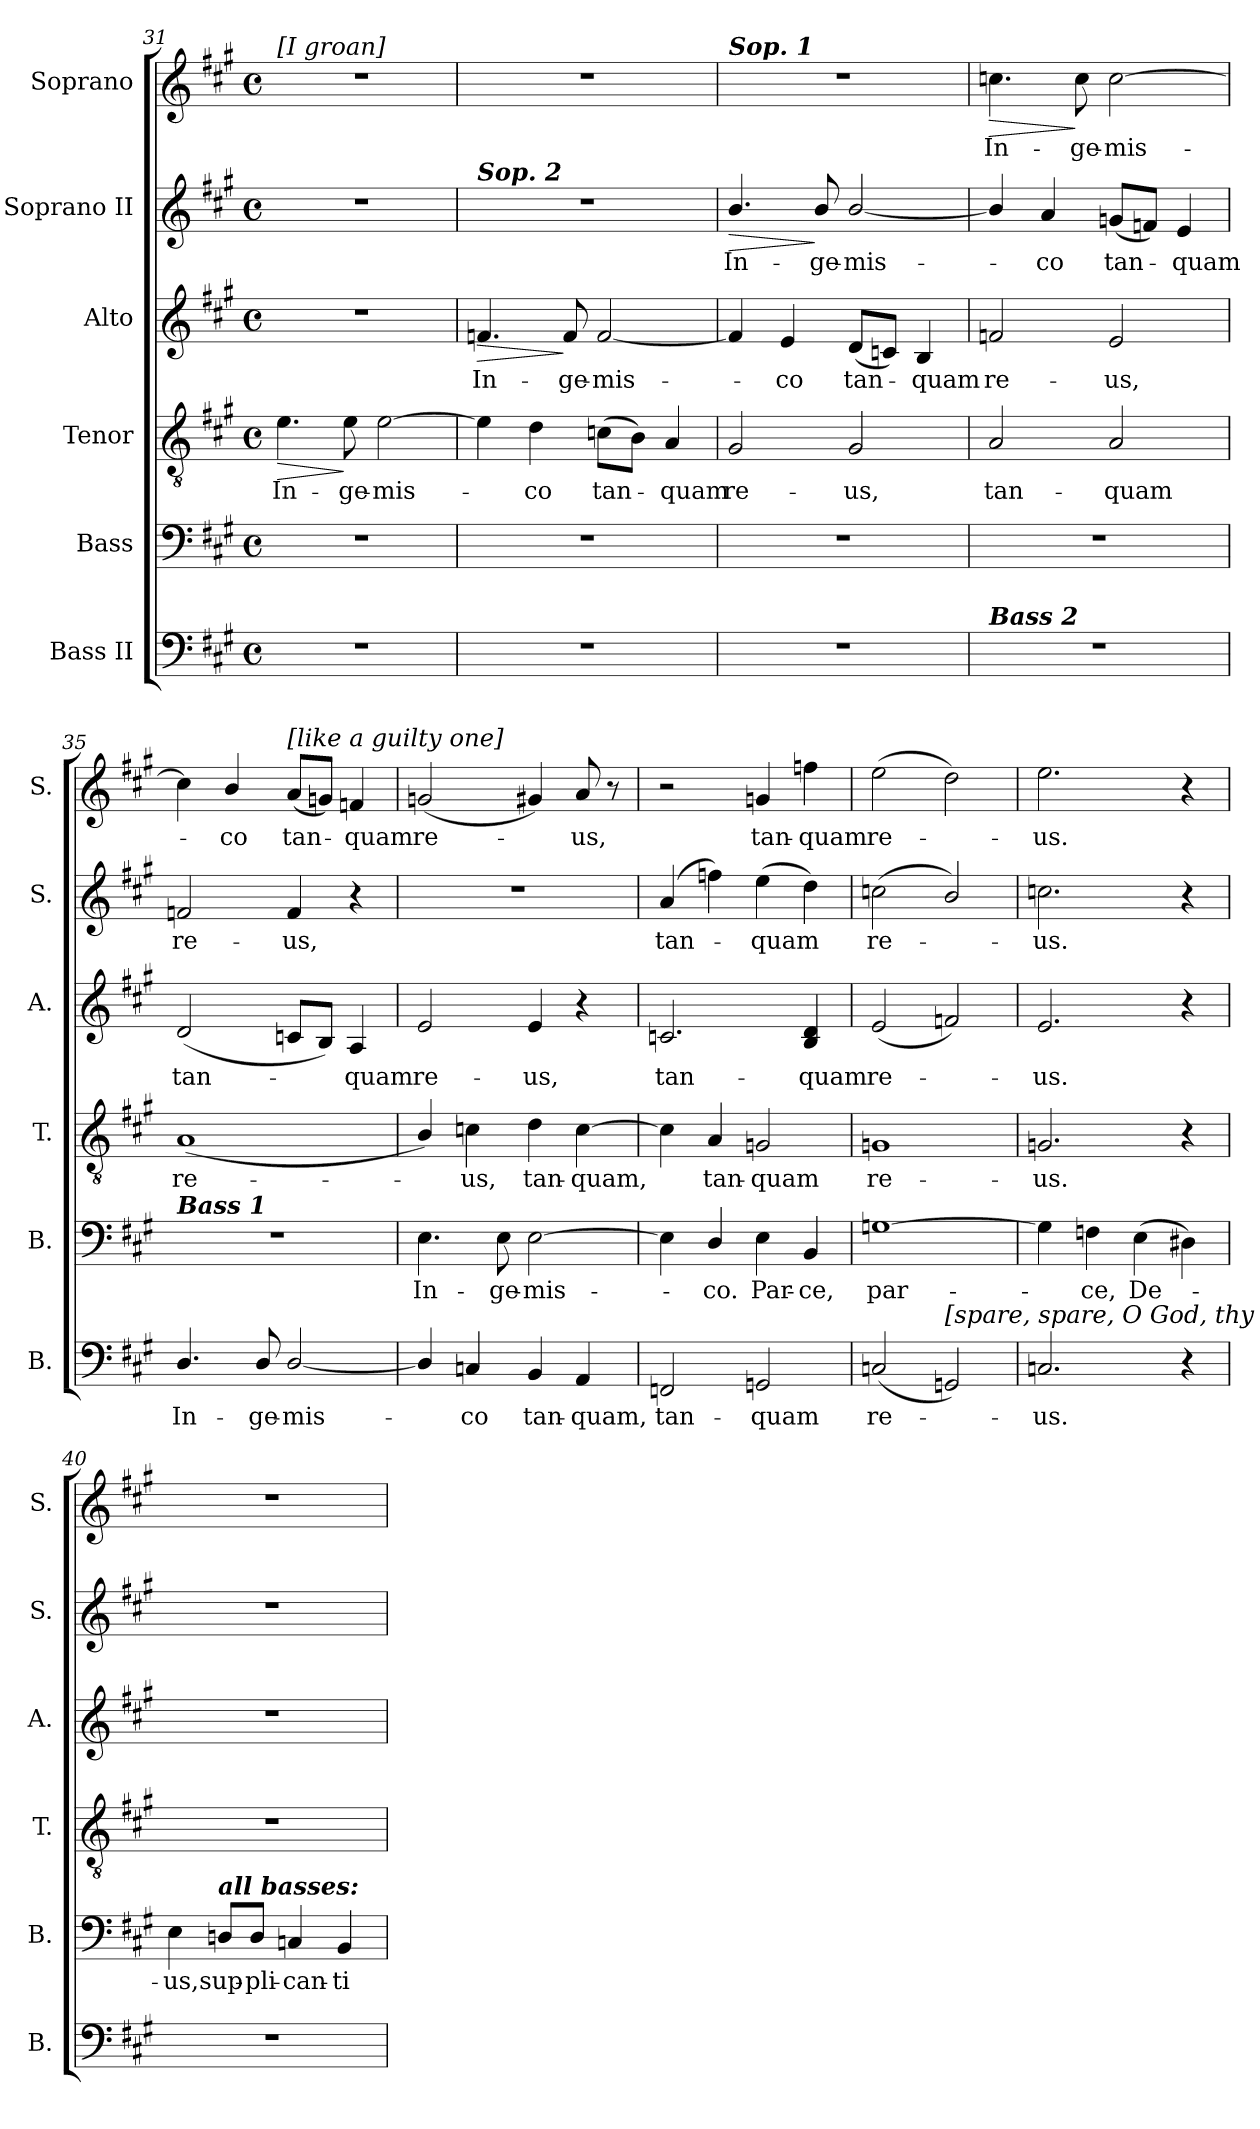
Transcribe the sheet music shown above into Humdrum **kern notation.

**kern	**text	**kern	**text	**kern	**text	**dynam	**kern	**text	**dynam	**kern	**text	**dynam	**kern	**text	**dynam
*part6	*part6	*part5	*part5	*part4	*part4	*part4	*part3	*part3	*part3	*part2	*part2	*part2	*part1	*part1	*part1
*staff6	*staff6	*staff5	*staff5	*staff4	*staff4	*staff4	*staff3	*staff3	*staff3	*staff2	*staff2	*staff2	*staff1	*staff1	*staff1
*I"Bass II	*	*I"Bass	*	*I"Tenor	*	*	*I"Alto	*	*	*I"Soprano II	*	*	*I"Soprano	*	*
*I'B.	*	*I'B.	*	*I'T.	*	*	*I'A.	*	*	*I'S.	*	*	*I'S.	*	*
*clefF4	*	*clefF4	*	*clefGv2	*	*	*clefG2	*	*	*clefG2	*	*	*clefG2	*	*
*	*	*	*	*ITrd7c12	*	*	*	*	*	*	*	*	*	*	*
*k[f#c#g#]	*	*k[f#c#g#]	*	*k[f#c#g#]	*	*	*k[f#c#g#]	*	*	*k[f#c#g#]	*	*	*k[f#c#g#]	*	*
*A:	*	*A:	*	*A:	*	*	*A:	*	*	*A:	*	*	*A:	*	*
*M4/4	*	*M4/4	*	*M4/4	*	*	*M4/4	*	*	*M4/4	*	*	*M4/4	*	*
*met(c)	*	*met(c)	*	*met(c)	*	*	*met(c)	*	*	*met(c)	*	*	*met(c)	*	*
=31	=31	=31	=31	=31	=31	=31	=31	=31	=31	=31	=31	=31	=31	=31	=31
!	!	!	!	!	!	!	!	!	!	!	!	!	!LO:TX:a:i:t=[I groan]	!	!
!	!	!	!	!	!LO:LY:b	!LO:HP:b	!	!	!	!	!	!	!	!	!
1r	.	1r	.	4.E\	In-	>	1r	.	.	1r	.	.	1r	.	.
!	!	!	!	!	!LO:LY:b	!	!	!	!	!	!	!	!	!	!
.	.	.	.	8E\	-ge-	]	.	.	.	.	.	.	.	.	.
!	!	!	!	!	!LO:LY:b	!	!	!	!	!	!	!	!	!	!
.	.	.	.	[2E\	-mis-	.	.	.	.	.	.	.	.	.	.
=32	=32	=32	=32	=32	=32	=32	=32	=32	=32	=32	=32	=32	=32	=32	=32
!	!	!	!	!	!	!	!	!	!	!LO:TX:a:Bi:t=Sop. 2	!	!	!	!	!
!	!	!	!	!	!	!	!	!LO:LY:b	!LO:HP:b	!	!	!	!	!	!
1r	.	1r	.	4E\]	.	.	4.fn/	In-	>	1r	.	.	1r	.	.
!	!	!	!	!	!LO:LY:b	!	!	!	!	!	!	!	!	!	!
.	.	.	.	4D\	-co	.	.	.	.	.	.	.	.	.	.
!	!	!	!	!	!	!	!	!LO:LY:b	!	!	!	!	!	!	!
.	.	.	.	.	.	.	8f/	-ge-	]	.	.	.	.	.	.
!	!	!	!	!	!LO:LY:b	!	!	!LO:LY:b	!	!	!	!	!	!	!
.	.	.	.	(>8Cn\L	tan-	.	[2f/	-mis-	.	.	.	.	.	.	.
.	.	.	.	8BB\J)	.	.	.	.	.	.	.	.	.	.	.
!	!	!	!	!	!LO:LY:b	!	!	!	!	!	!	!	!	!	!
.	.	.	.	4AA/	-quam	.	.	.	.	.	.	.	.	.	.
!!LO:LB:g=z
=33	=33	=33	=33	=33	=33	=33	=33	=33	=33	=33	=33	=33	=33	=33	=33
!	!	!	!	!	!	!	!	!	!	!	!	!	!LO:TX:a:Bi:t=Sop. 1	!	!
!	!	!	!	!	!LO:LY:b	!	!	!	!	!	!LO:LY:b	!LO:HP:b	!	!	!
1r	.	1r	.	2GG#/	re-	.	4f/]	.	.	4.b/	In-	>	1r	.	.
!	!	!	!	!	!	!	!	!LO:LY:b	!	!	!	!	!	!	!
.	.	.	.	.	.	.	4e/	-co	.	.	.	.	.	.	.
!	!	!	!	!	!	!	!	!	!	!	!LO:LY:b	!	!	!	!
.	.	.	.	.	.	.	.	.	.	8b/	-ge-	]	.	.	.
!	!	!	!	!	!LO:LY:b	!	!	!LO:LY:b	!	!	!LO:LY:b	!	!	!	!
.	.	.	.	2GG#/	-us,	.	(<8d/L	tan-	.	[2b/	-mis-	.	.	.	.
.	.	.	.	.	.	.	8cn/J)	.	.	.	.	.	.	.	.
!	!	!	!	!	!	!	!	!LO:LY:b	!	!	!	!	!	!	!
.	.	.	.	.	.	.	4B/	-quam	.	.	.	.	.	.	.
=34	=34	=34	=34	=34	=34	=34	=34	=34	=34	=34	=34	=34	=34	=34	=34
!LO:TX:a:Bi:t=Bass 2	!	!	!	!	!	!	!	!	!	!	!	!	!	!	!
!	!	!	!	!	!LO:LY:b	!	!	!LO:LY:b	!	!	!	!	!	!LO:LY:b	!LO:HP:b
1r	.	1r	.	2AA/	tan-	.	2fn/	re-	.	4b/]	.	.	4.ccn\	In-	>
!	!	!	!	!	!	!	!	!	!	!	!LO:LY:b	!	!	!	!
.	.	.	.	.	.	.	.	.	.	4a/	-co	.	.	.	.
!	!	!	!	!	!	!	!	!	!	!	!	!	!	!LO:LY:b	!
.	.	.	.	.	.	.	.	.	.	.	.	.	8cc\	-ge-	]
!	!	!	!	!	!LO:LY:b	!	!	!LO:LY:b	!	!	!LO:LY:b	!	!	!LO:LY:b	!
.	.	.	.	2AA/	-quam	.	2e/	-us,	.	(<8gn/L	tan-	.	[2cc\	-mis-	.
.	.	.	.	.	.	.	.	.	.	8fn/J)	.	.	.	.	.
!	!	!	!	!	!	!	!	!	!	!	!LO:LY:b	!	!	!	!
.	.	.	.	.	.	.	.	.	.	4e/	-quam	.	.	.	.
=35	=35	=35	=35	=35	=35	=35	=35	=35	=35	=35	=35	=35	=35	=35	=35
!	!	!LO:TX:a:Bi:t=Bass 1	!	!	!	!	!	!	!	!	!	!	!	!	!
!	!LO:LY:b	!	!	!	!LO:LY:b	!	!	!LO:LY:b	!	!	!LO:LY:b	!	!	!	!
4.D/	In-	1r	.	(<1AA	re-	.	(<2d/	tan-	.	2fn/	re-	.	4cc\]	.	.
!	!	!	!	!	!	!	!	!	!	!	!	!	!	!LO:LY:b	!
.	.	.	.	.	.	.	.	.	.	.	.	.	4b/	-co	.
!	!LO:LY:b	!	!	!	!	!	!	!	!	!	!	!	!	!	!
8D/	-ge-	.	.	.	.	.	.	.	.	.	.	.	.	.	.
!	!	!	!	!	!	!	!	!	!	!	!	!	!LO:TX:a:i:t=[like a guilty one]	!	!
!	!LO:LY:b	!	!	!	!	!	!	!	!	!	!LO:LY:b	!	!	!LO:LY:b	!
[2D/	-mis-	.	.	.	.	.	8cn/L	.	.	4f/	-us,	.	(<8a/L	tan-	.
.	.	.	.	.	.	.	8B/J)	.	.	.	.	.	8gn/J)	.	.
!	!	!	!	!	!	!	!	!LO:LY:b	!	!	!	!	!	!LO:LY:b	!
.	.	.	.	.	.	.	4A/	-quam	.	4r	.	.	4fn/	-quam	.
=36	=36	=36	=36	=36	=36	=36	=36	=36	=36	=36	=36	=36	=36	=36	=36
!	!	!	!LO:LY:b	!	!	!	!	!LO:LY:b	!	!	!	!	!	!LO:LY:b	!
4D/]	.	4.E\	In-	4BB/)	.	.	2e/	re-	.	1r	.	.	(<2gn/	re-	.
!	!LO:LY:b	!	!	!	!LO:LY:b	!	!	!	!	!	!	!	!	!	!
4Cn/	-co	.	.	4Cn\	-us,	.	.	.	.	.	.	.	.	.	.
!	!	!	!LO:LY:b	!	!	!	!	!	!	!	!	!	!	!	!
.	.	8E\	-ge-	.	.	.	.	.	.	.	.	.	.	.	.
!	!LO:LY:b	!	!LO:LY:b	!	!LO:LY:b	!	!	!LO:LY:b	!	!	!	!	!	!	!
4BB/	tan-	[2E\	-mis-	4D\	tan-	.	4e/	-us,	.	.	.	.	4g#X/)	.	.
!	!LO:LY:b	!	!	!	!LO:LY:b	!	!	!	!	!	!	!	!	!LO:LY:b	!
4AA/	-quam,	.	.	[4C\	-quam,	.	4r	.	.	.	.	.	8a/	-us,	.
.	.	.	.	.	.	.	.	.	.	.	.	.	8r	.	.
=37	=37	=37	=37	=37	=37	=37	=37	=37	=37	=37	=37	=37	=37	=37	=37
!	!LO:LY:b	!	!	!	!	!	!	!LO:LY:b	!	!	!LO:LY:b	!	!	!	!
2FFn/	tan-	4E\]	.	4C\]	.	.	2.cn/	tan-	.	(>4a/	tan-	.	2r	.	.
!	!	!	!LO:LY:b	!	!LO:LY:b	!	!	!	!	!	!	!	!	!	!
.	.	4D/	-co.	4AA/	tan-	.	.	.	.	4ffn\)	.	.	.	.	.
!	!LO:LY:b	!	!LO:LY:b	!	!LO:LY:b	!	!	!	!	!	!LO:LY:b	!	!	!LO:LY:b	!
2GGn/	-quam	4E\	Par-	2GGn/	-quam	.	.	.	.	(>4ee\	-quam	.	4gn/	tan-	.
!	!	!	!LO:LY:b	!	!	!	!	!LO:LY:b	!	!	!	!	!	!LO:LY:b	!
.	.	4BB/	-ce,	.	.	.	4B/ 4d/	-quam	.	4dd\)	.	.	4ffn\	-quam	.
=38	=38	=38	=38	=38	=38	=38	=38	=38	=38	=38	=38	=38	=38	=38	=38
!	!LO:LY:b	!	!LO:LY:b	!	!LO:LY:b	!	!	!LO:LY:b	!	!	!LO:LY:b	!	!	!LO:LY:b	!
(<2Cn/	re-	[1Gn	par-	1GGn	re-	.	(<2e/	re-	.	(>2ccn\	re-	.	(>2ee\	re-	.
!LO:TX:a:i:t=[spare, spare, O God, thy supplicant]	!	!	!	!	!	!	!	!	!	!	!	!	!	!	!
2GGn/)	.	.	.	.	.	.	2fn/)	.	.	2b/)	.	.	2dd\)	.	.
!!LO:PB:g=z
=39	=39	=39	=39	=39	=39	=39	=39	=39	=39	=39	=39	=39	=39	=39	=39
!	!LO:LY:b	!	!	!	!LO:LY:b	!	!	!LO:LY:b	!	!	!LO:LY:b	!	!	!LO:LY:b	!
2.Cn/	-us.	4G\]	.	2.GGn/	-us.	.	2.e/	-us.	.	2.ccn\	-us.	.	2.ee\	-us.	.
!	!	!	!LO:LY:b	!	!	!	!	!	!	!	!	!	!	!	!
.	.	4Fn\	-ce,	.	.	.	.	.	.	.	.	.	.	.	.
!	!	!	!LO:LY:b	!	!	!	!	!	!	!	!	!	!	!	!
.	.	(>4E\	De-	.	.	.	.	.	.	.	.	.	.	.	.
4r	.	4D#X\)	.	4r	.	.	4r	.	.	4r	.	.	4r	.	.
=40	=40	=40	=40	=40	=40	=40	=40	=40	=40	=40	=40	=40	=40	=40	=40
!	!	!	!LO:LY:b	!	!	!	!	!	!	!	!	!	!	!	!
1r	.	4E\	-us,	1r	.	.	1r	.	.	1r	.	.	1r	.	.
!	!	!LO:TX:a:Bi:t=all basses&colon;	!	!	!	!	!	!	!	!	!	!	!	!	!
!	!	!	!LO:LY:b	!	!	!	!	!	!	!	!	!	!	!	!
.	.	8Dn/L	sup-	.	.	.	.	.	.	.	.	.	.	.	.
!	!	!	!LO:LY:b	!	!	!	!	!	!	!	!	!	!	!	!
.	.	8D/J	-pli-	.	.	.	.	.	.	.	.	.	.	.	.
!	!	!	!LO:LY:b	!	!	!	!	!	!	!	!	!	!	!	!
.	.	4Cn/	-can-	.	.	.	.	.	.	.	.	.	.	.	.
!	!	!	!LO:LY:b	!	!	!	!	!	!	!	!	!	!	!	!
.	.	4BB/	-ti	.	.	.	.	.	.	.	.	.	.	.	.
=	=	=	=	=	=	=	=	=	=	=	=	=	=	=	=
*-	*-	*-	*-	*-	*-	*-	*-	*-	*-	*-	*-	*-	*-	*-	*-
